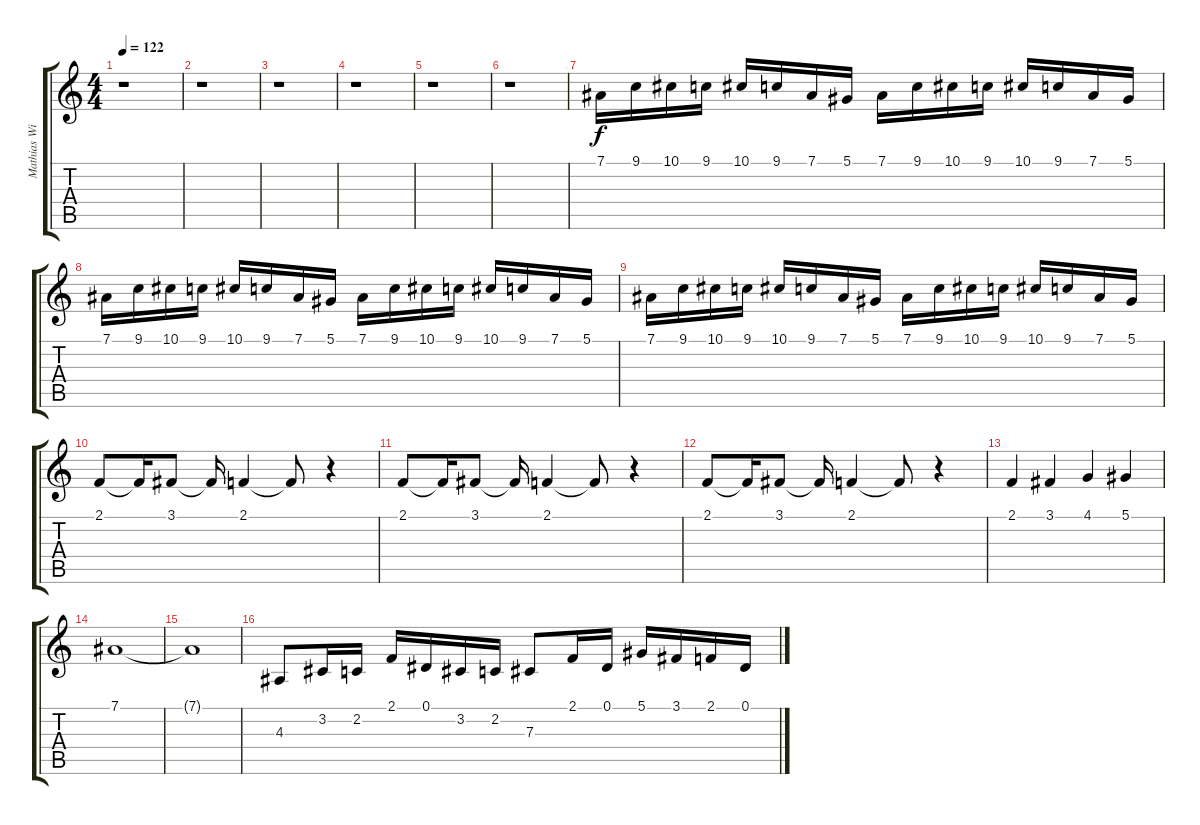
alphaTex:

\track ("Mathias Wiesner" "Mathias Wi") {instrument tuba}
\staff {score tabs}
\tuning (Eb4 Bb3 Gb3 Db3 Ab2 Eb2) {hide}
\ts (4 4)
\tempo 122
\clef g2
\ks c
r.1{dy f} |
r.1 |
r.1 |
r.1 |
r.1 |
r.1 |
7.1.16{volume 10} 9.1.16 10.1.16 9.1.16 10.1.16 9.1.16 7.1.16 5.1.16 7.1.16 9.1.16 10.1.16 9.1.16 10.1.16 9.1.16 7.1.16 5.1.16 |
7.1.16 9.1.16 10.1.16 9.1.16 10.1.16 9.1.16 7.1.16 5.1.16 7.1.16 9.1.16 10.1.16 9.1.16 10.1.16 9.1.16 7.1.16 5.1.16 |
7.1.16 9.1.16 10.1.16 9.1.16 10.1.16 9.1.16 7.1.16 5.1.16 7.1.16 9.1.16 10.1.16 9.1.16 10.1.16 9.1.16 7.1.16 5.1.16 |
2.1.8 2.1{t}.16 3.1.8 3.1{t}.16 2.1.4 2.1{t}.8 r.4 |
2.1.8 2.1{t}.16 3.1.8 3.1{t}.16 2.1.4 2.1{t}.8 r.4 |
2.1.8 2.1{t}.16 3.1.8 3.1{t}.16 2.1.4 2.1{t}.8 r.4 |
2.1.4 3.1.4 4.1.4 5.1.4 |
7.1.1 |
7.1{t}.1 |
4.3.8{volume 8} 3.2.16 2.2.16 2.1.16 0.1.16 3.2.16 2.2.16 7.3.8 2.1.16 0.1.16 5.1.16 3.1.16 2.1.16 0.1.16
